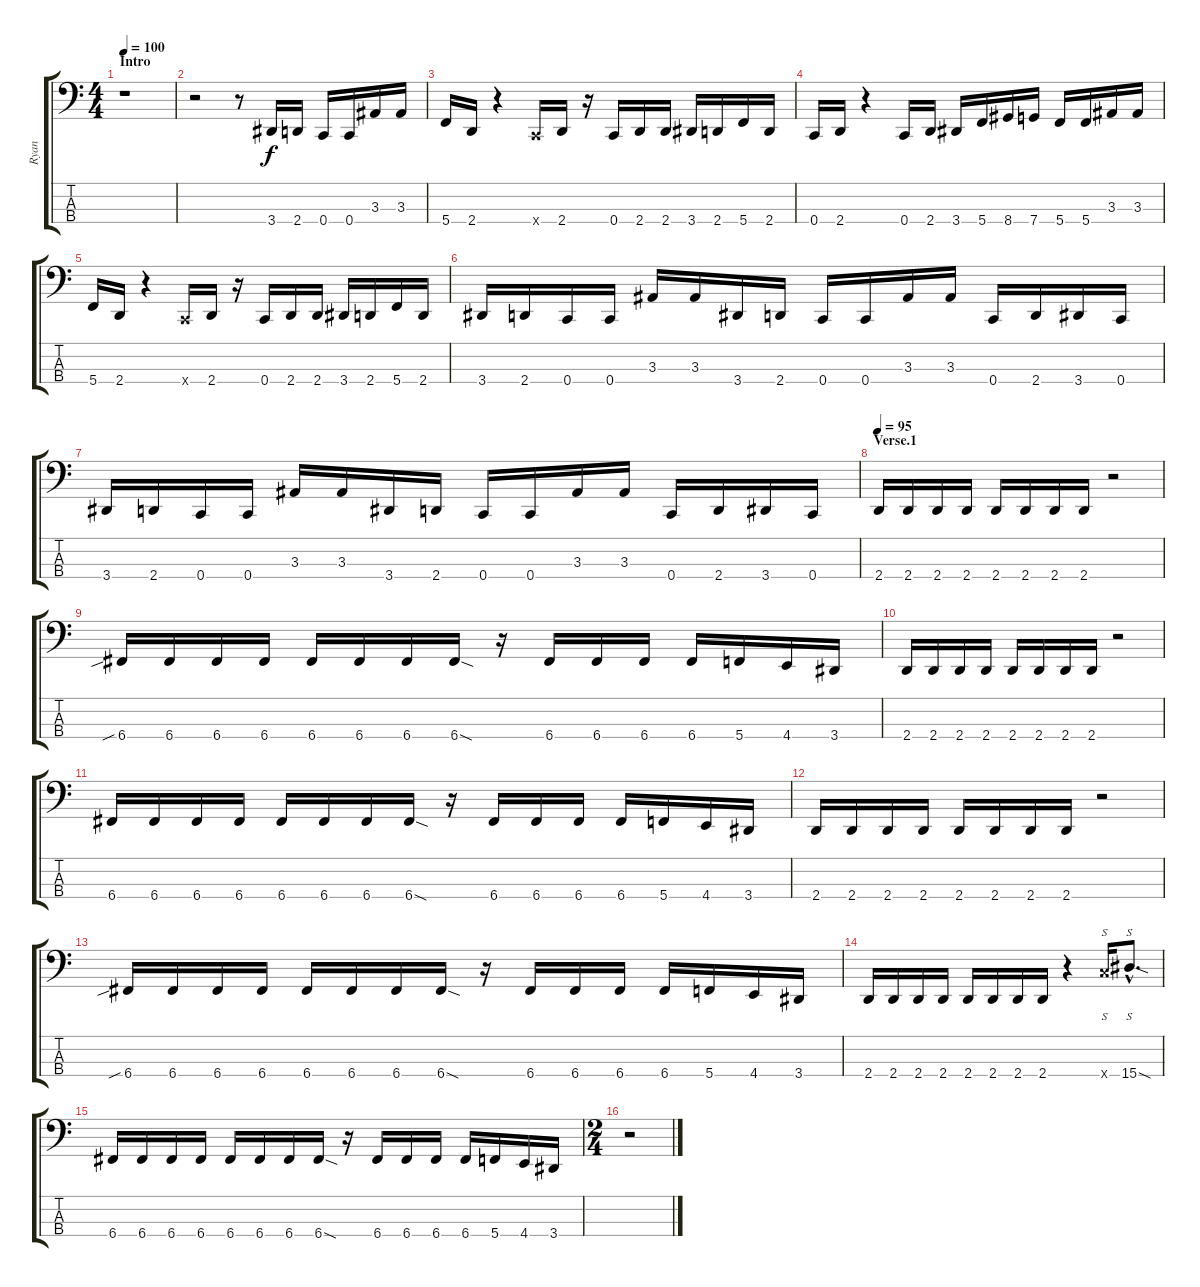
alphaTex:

\track ("Ryan" "Ryan") {instrument electricbassfinger}
\staff {score tabs}
\tuning (F2 C2 G1 C1) {hide}
\ts (4 4)
\section ("" "Intro")
\tempo 100
\tempo 98
\tempo 100
\clef f4
\ks c
r.1{dy f instrument electricbassfinger} |
r.2 r.8 3.4.16 2.4.16 0.4.16 0.4.16 3.3.16 3.3.16 |
5.4.16 2.4.16 r.4 0.4{x}.16 2.4.16 r.16 0.4.16 2.4.16 2.4.16 3.4.16 2.4.16 5.4.16 2.4.16 |
0.4.16 2.4.16 r.4 0.4.16 2.4.16 3.4.16 5.4.16 8.4.16 7.4.16 5.4.16 5.4.16 3.3.16 3.3.16 |
5.4.16 2.4.16 r.4 0.4{x}.16 2.4.16 r.16 0.4.16 2.4.16 2.4.16 3.4.16 2.4.16 5.4.16 2.4.16 |
3.4.16 2.4.16 0.4.16 0.4.16 3.3.16 3.3.16 3.4.16 2.4.16 0.4.16 0.4.16 3.3.16 3.3.16 0.4.16 2.4.16 3.4.16 0.4.16 |
3.4.16 2.4.16 0.4.16 0.4.16 3.3.16 3.3.16 3.4.16 2.4.16 0.4.16 0.4.16 3.3.16 3.3.16 0.4.16 2.4.16 3.4.16 0.4.16 |
\section ("" "Verse.1")
\tempo 95
2.4.16 2.4.16 2.4.16 2.4.16 2.4.16 2.4.16 2.4.16 2.4.16 r.2 |
6.4{sib}.16 6.4.16 6.4.16 6.4.16 6.4.16 6.4.16 6.4.16 6.4{sod}.16 r.16 6.4.16 6.4.16 6.4.16 6.4.16 5.4.16 4.4.16 3.4.16 |
2.4.16 2.4.16 2.4.16 2.4.16 2.4.16 2.4.16 2.4.16 2.4.16 r.2 |
6.4.16 6.4.16 6.4.16 6.4.16 6.4.16 6.4.16 6.4.16 6.4{sod}.16 r.16 6.4.16 6.4.16 6.4.16 6.4.16 5.4.16 4.4.16 3.4.16 |
2.4.16 2.4.16 2.4.16 2.4.16 2.4.16 2.4.16 2.4.16 2.4.16 r.2 |
6.4{sib}.16 6.4.16 6.4.16 6.4.16 6.4.16 6.4.16 6.4.16 6.4{sod}.16 r.16 6.4.16 6.4.16 6.4.16 6.4.16 5.4.16 4.4.16 3.4.16 |
2.4.16 2.4.16 2.4.16 2.4.16 2.4.16 2.4.16 2.4.16 2.4.16 r.4 12.4{x}.16{s instrument slapbass1} 15.4{sod hac}.8{s d} |
6.4.16{instrument electricbassfinger} 6.4.16 6.4.16 6.4.16 6.4.16 6.4.16 6.4.16 6.4{sod}.16 r.16 6.4.16 6.4.16 6.4.16 6.4.16 5.4.16 4.4.16 3.4.16 |
\ts (2 4)
r.2
